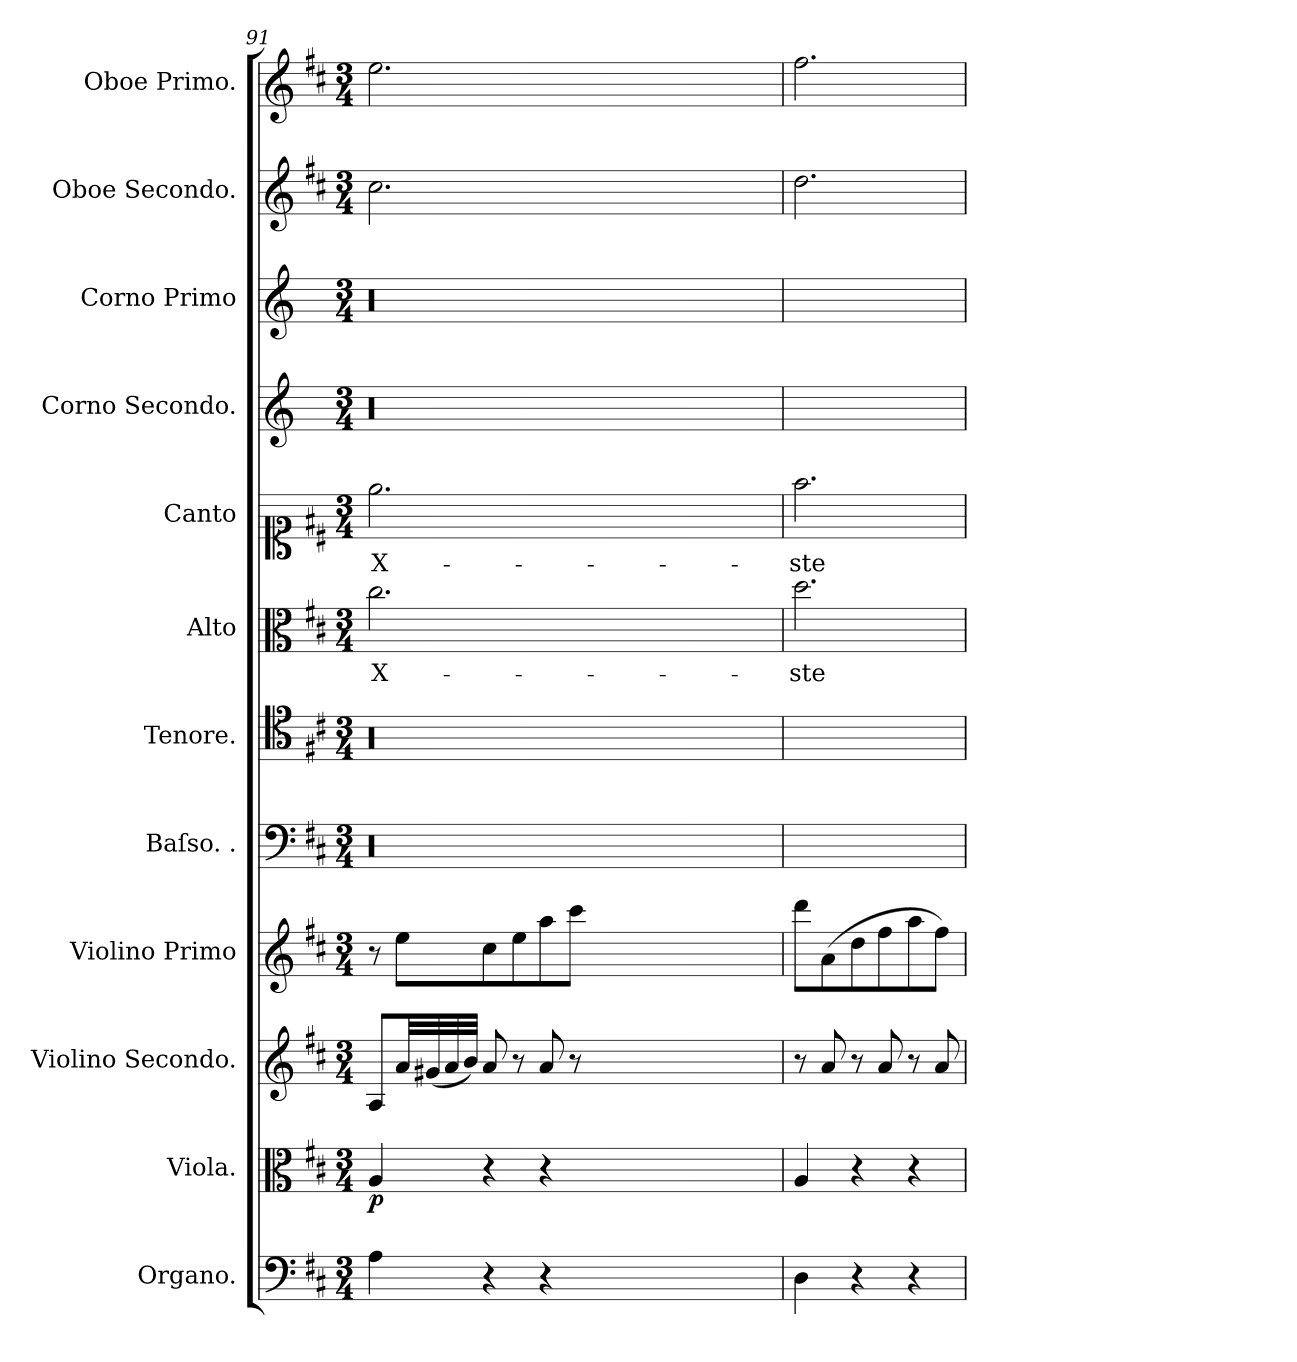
**kern	**kern	**dynam	**kern	**kern	**kern	**kern	**kern	**text	**kern	**text	**kern	**kern	**kern	**kern
*part12	*part11	*part11	*part10	*part9	*part8	*part7	*part6	*part6	*part5	*part5	*part4	*part3	*part2	*part1
*staff12	*staff11	*staff11	*staff10	*staff9	*staff8	*staff7	*staff6	*staff6	*staff5	*staff5	*staff4	*staff3	*staff2	*staff1
*I"Organo.	*I"Viola.	*	*I"Violino Secondo.	*I"Violino Primo	*I"Baſso. .	*I"Tenore.	*I"Alto	*	*I"Canto	*	*I"Corno Secondo.	*I"Corno Primo	*I"Oboe Secondo.	*I"Oboe Primo.
*I'org	*I'vla	*	*I'vl 2	*I'vl 1	*I'B	*I'T	*I'A	*	*	*	*I'cor 2	*I'cor 1	*I'ob 2	*I'ob 1
*clefF4	*clefC3	*	*clefG2	*clefG2	*clefF4	*clefC4	*clefC3	*	*clefC1	*	*clefG2	*clefG2	*clefG2	*clefG2
*	*	*	*	*	*	*	*	*	*	*	*ITrd6c10	*ITrd6c10	*	*
*k[f#c#]	*k[f#c#]	*	*k[f#c#]	*k[f#c#]	*k[f#c#]	*k[f#c#]	*k[f#c#]	*	*k[f#c#]	*	*k[f#c#]	*k[f#c#]	*k[f#c#]	*k[f#c#]
*M3/4	*M3/4	*	*M3/4	*M3/4	*M3/4	*M3/4	*M3/4	*	*M3/4	*	*M3/4	*M3/4	*M3/4	*M3/4
=91	=91	=91	=91	=91	=91	=91	=91	=91	=91	=91	=91	=91	=91	=91
!	!	!LO:DY:b	!	!	!LO:N:vis=00	!LO:N:vis=00	!	!	!	!	!LO:N:vis=00	!LO:N:vis=00	!	!
4A\	4A/	p	8A/L	8r	0.r	0.r	2.cc#\	X-	2.ee\	X-	0.r	0.r	2.cc#\	2.ee\
.	.	.	32a/LL	8ee\L	.	.	.	.	.	.	.	.	.	.
.	.	.	(<32g#X/	.	.	.	.	.	.	.	.	.	.	.
.	.	.	32a/	.	.	.	.	.	.	.	.	.	.	.
.	.	.	32b/JJJ)	.	.	.	.	.	.	.	.	.	.	.
4r	4r	.	8a/	8cc#\	.	.	.	.	.	.	.	.	.	.
.	.	.	8r	8ee\	.	.	.	.	.	.	.	.	.	.
4r	4r	.	8a/	8aa\	.	.	.	.	.	.	.	.	.	.
.	.	.	8r	8ccc#\J	.	.	.	.	.	.	.	.	.	.
0ryy	0ryy	.	0ryy	0ryy	.	.	0ryy	.	0ryy	.	.	.	0ryy	0ryy
4ryy	4ryy	.	4ryy	4ryy	.	.	4ryy	.	4ryy	.	.	.	4ryy	4ryy
=92	=92	=92	=92	=92	=92	=92	=92	=92	=92	=92	=92	=92	=92	=92
4D\	4A/	.	8r	8ddd\L	2.ryy	2.ryy	2.dd\	-ste	2.ff#\	-ste	2.ryy	2.ryy	2.dd\	2.ff#\
.	.	.	8a/	(>8a\	.	.	.	.	.	.	.	.	.	.
4r	4r	.	8r	8dd\	.	.	.	.	.	.	.	.	.	.
.	.	.	8a/	8ff#\	.	.	.	.	.	.	.	.	.	.
4r	4r	.	8r	8aa\	.	.	.	.	.	.	.	.	.	.
.	.	.	8a/	8ff#\J)	.	.	.	.	.	.	.	.	.	.
=	=	=	=	=	=	=	=	=	=	=	=	=	=	=
*-	*-	*-	*-	*-	*-	*-	*-	*-	*-	*-	*-	*-	*-	*-
